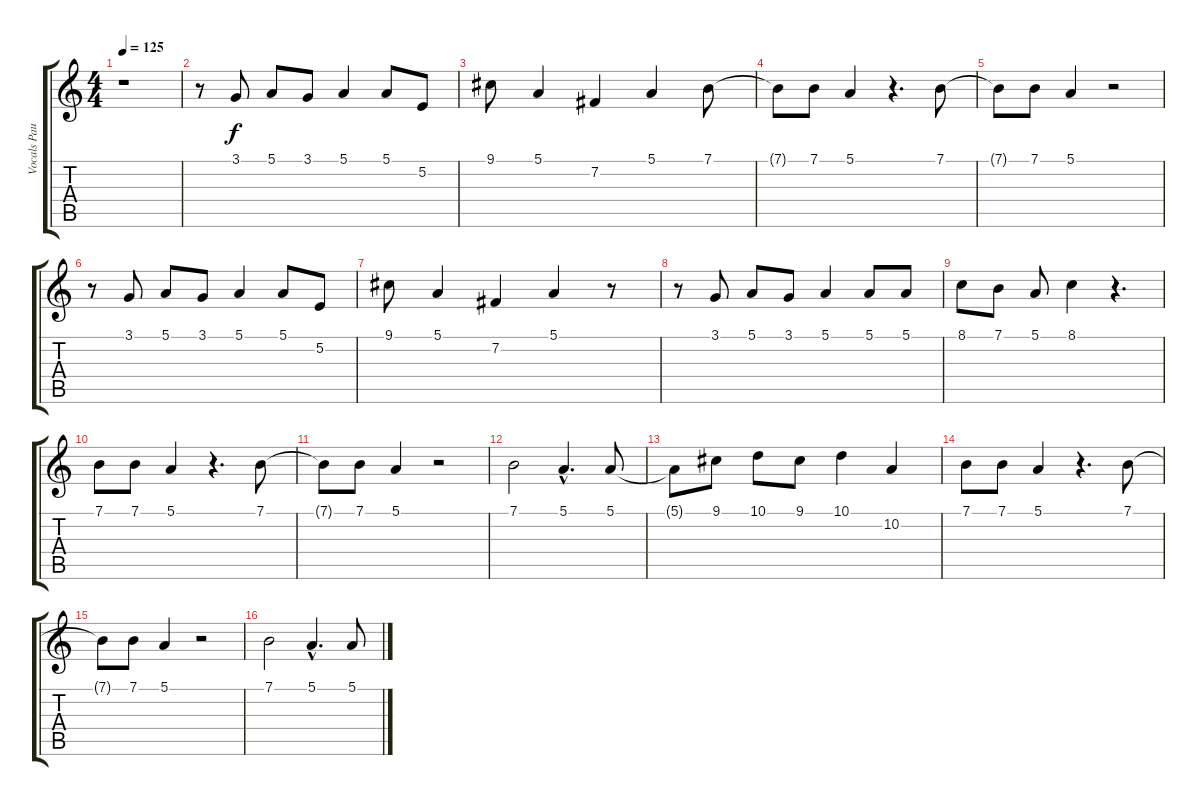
\track ("Vocals Paul" "Vocals Pau") {instrument lead2sawtooth}
\staff {score tabs}
\tuning (E4 B3 G3 D3 A2 E2) {hide}
\ts (4 4)
\tempo 125
\clef g2
\ks c
r.1{dy f} |
r.8 3.1.8 5.1.8 3.1.8 5.1.4 5.1.8 5.2.8 |
9.1.8 5.1.4 7.2.4 5.1.4 7.1.8 |
7.1{t}.8 7.1.8 5.1.4 r.4{d} 7.1.8 |
7.1{t}.8 7.1.8 5.1.4 r.2 |
r.8 3.1.8 5.1.8 3.1.8 5.1.4 5.1.8 5.2.8 |
9.1.8 5.1.4 7.2.4 5.1.4 r.8 |
r.8 3.1.8 5.1.8 3.1.8 5.1.4 5.1.8 5.1.8 |
8.1.8 7.1.8 5.1.8 8.1.4 r.4{d} |
7.1.8 7.1.8 5.1.4 r.4{d} 7.1.8 |
7.1{t}.8 7.1.8 5.1.4 r.2 |
7.1.2 5.1{hac}.4{d} 5.1.8 |
5.1{t}.8 9.1.8 10.1.8 9.1.8 10.1.4 10.2.4 |
7.1.8 7.1.8 5.1.4 r.4{d} 7.1.8 |
7.1{t}.8 7.1.8 5.1.4 r.2 |
7.1.2 5.1{hac}.4{d} 5.1.8
